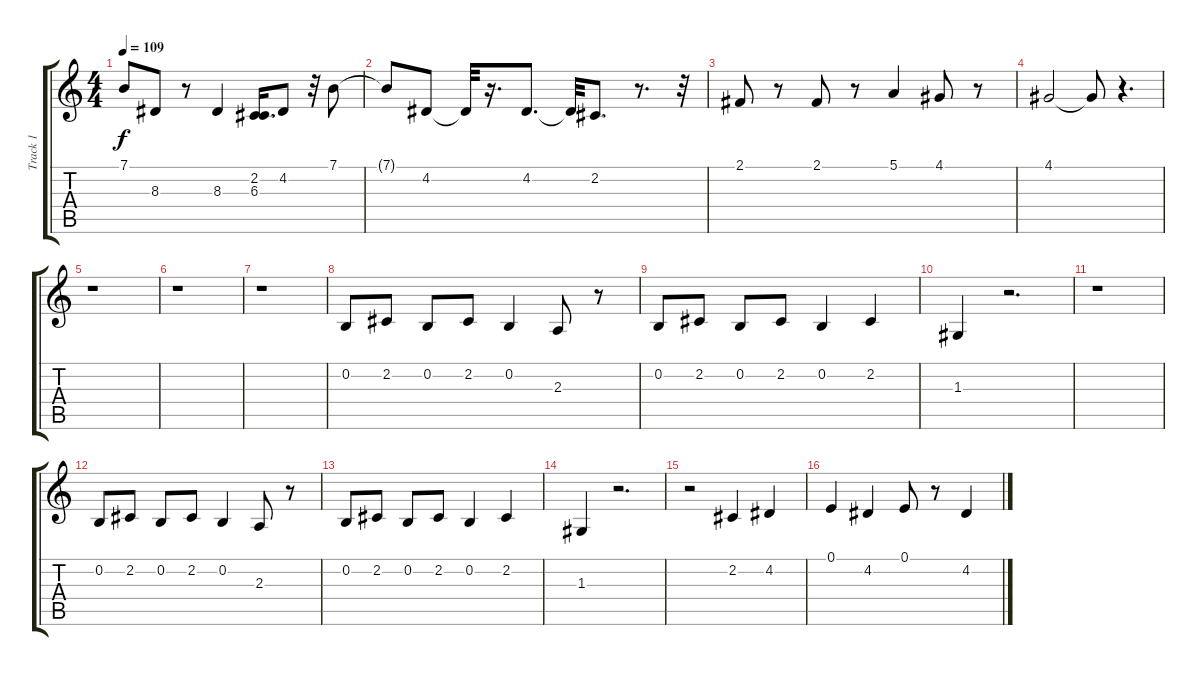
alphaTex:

\track ("Track 1" "Track 1") {instrument voiceoohs}
\staff {score tabs}
\tuning (E4 B3 G3 D3 A2 E2) {hide}
\ts (4 4)
\tempo 109
\clef g2
\ks c
7.1{t}.8{dy f} 8.3.8 r.8 8.3.4 (2.2 6.3).16{d} 4.2.8 r.32 7.1.8 |
7.1{t}.8 4.2.8 4.2{t}.32 r.16{d} 4.2.8{d} 4.2{t}.32 2.2.8{d} r.8{d} r.32 |
2.1.8 r.8 2.1.8 r.8 5.1.4 4.1.8 r.8 |
4.1.2 4.1{t}.8 r.4{d} |
r.1 |
r.1 |
r.1 |
0.2.8 2.2.8 0.2.8 2.2.8 0.2.4 2.3.8 r.8 |
0.2.8 2.2.8 0.2.8 2.2.8 0.2.4 2.2.4 |
1.3.4 r.2{d} |
r.1 |
0.2.8 2.2.8 0.2.8 2.2.8 0.2.4 2.3.8 r.8 |
0.2.8 2.2.8 0.2.8 2.2.8 0.2.4 2.2.4 |
1.3.4 r.2{d} |
r.2 2.2.4 4.2.4 |
0.1.4 4.2.4 0.1.8 r.8 4.2.4
